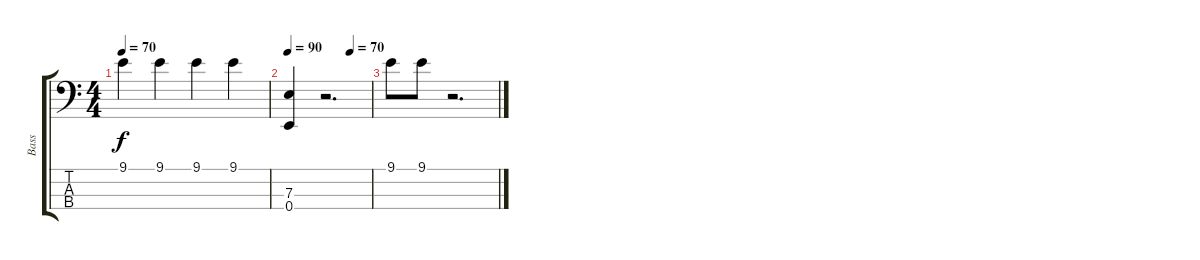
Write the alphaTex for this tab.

\track ("Bass" "Bass") {instrument electricbassfinger}
\staff {score tabs}
\tuning (G2 D2 A1 E1) {hide}
\ts (4 4)
\tempo 70
\clef f4
\ks c
9.1.4{dy f} 9.1.4 9.1.4 9.1.4 |
\tempo 90
\tempo (70 0.75)
(7.3 0.4).4 r.2{d} |
9.1.8 9.1.8 r.2{d}
